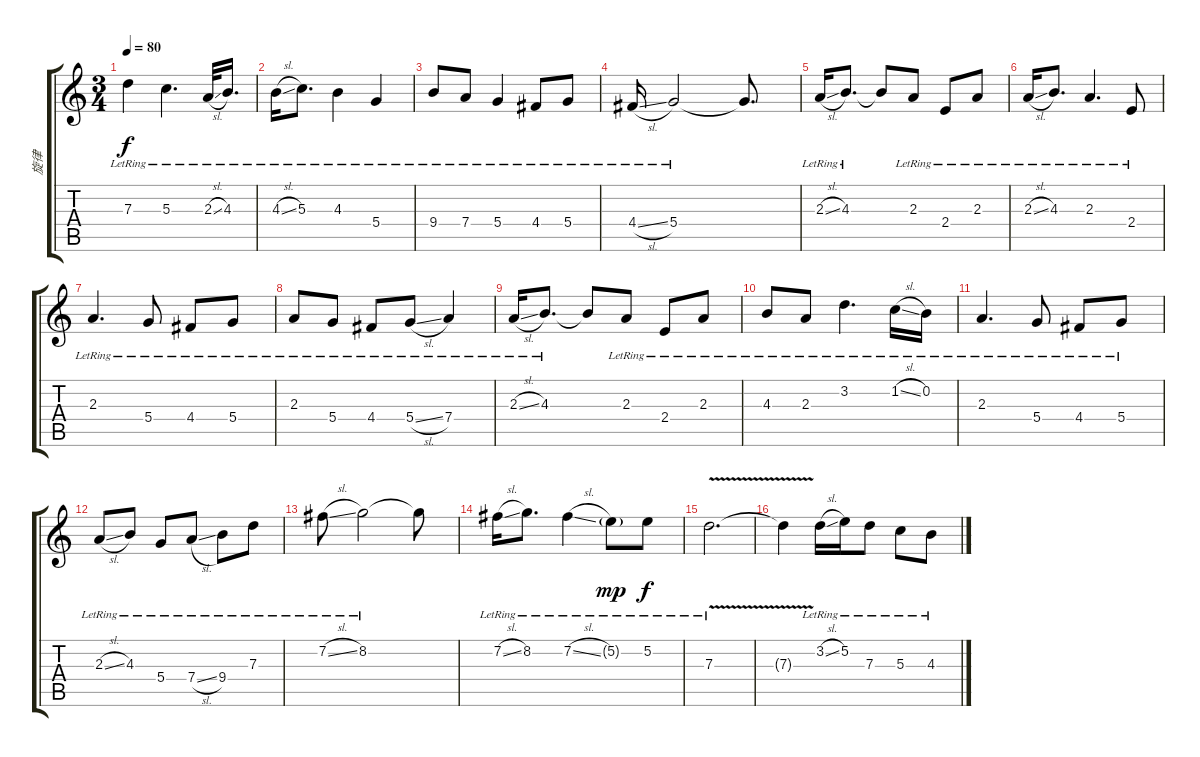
\track ("旋律" "旋律") {instrument acousticguitarnylon}
\staff {score tabs}
\tuning (E4 B3 G3 D3 A2 E2) {hide}
\ts (3 4)
\tempo 80
\clef g2
\ks c
7.3{lr}.4{dy f} 5.3{lr}.4{d} 2.3{sl lr}.32 4.3{lr}.16{d} |
4.3{sl lr}.16 5.3{lr}.8{d} 4.3{lr}.4 5.4{lr}.4 |
9.4{lr}.8 7.4{lr}.8 5.4{lr}.4 4.4{lr}.8 5.4{lr}.8 |
4.4{sl lr}.16 5.4{lr}.2 5.4{t}.8{d} |
2.3{sl lr}.16 4.3{lr}.8{d} 4.3{t}.8 2.3{lr}.8 2.4{lr}.8 2.3{lr}.8 |
2.3{sl lr}.16 4.3{lr}.8{d} 2.3{lr}.4{d} 2.4{lr}.8 |
2.3{lr}.4{d} 5.4{lr}.8 4.4{lr}.8 5.4{lr}.8 |
2.3{lr}.8 5.4{lr}.8 4.4{lr}.8 5.4{sl lr}.8 7.4{lr}.4 |
2.3{sl lr}.16 4.3{lr}.8{d} 4.3{t}.8 2.3{lr}.8 2.4{lr}.8 2.3{lr}.8 |
4.3{lr}.8 2.3{lr}.8 3.2{lr}.4{d} 1.2{sl lr}.16 0.2{lr}.16 |
2.3{lr}.4{d} 5.4{lr}.8 4.4{lr}.8 5.4{lr}.8 |
2.3{sl lr}.8 4.3{lr}.8 5.4{lr}.8 7.4{sl lr}.8 9.4{lr}.8 7.3{lr}.8 |
7.2{sl lr}.8 8.2{lr}.2 8.2{t}.8 |
7.2{sl lr}.16 8.2{lr}.8{d} 7.2{sl lr}.4 5.2{g lr}.8{dy mp} 5.2{lr}.8{dy f} |
7.3{v lr}.2{d} |
7.3{t}.4 3.2{sl lr}.16 5.2{lr}.16 7.3{lr}.8 5.3{lr}.8 4.3{lr}.8
